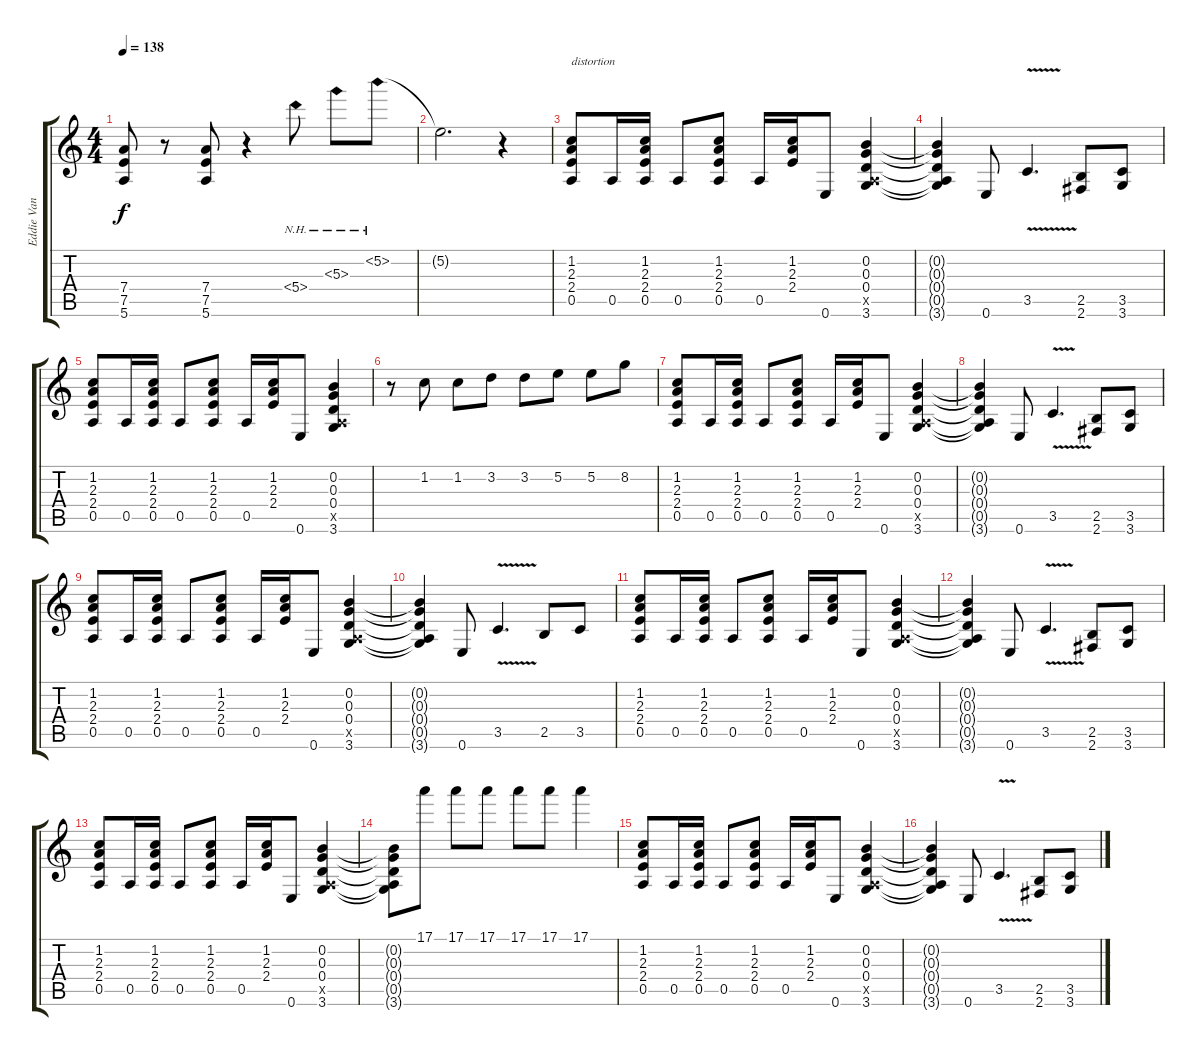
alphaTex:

\track ("Eddie Van Halen (Guitar)" "Eddie Van ") {instrument distortionguitar}
\staff {score tabs}
\tuning (E4 B3 G3 D3 A2 E2) {hide}
\ts (4 4)
\tempo 138
\clef g2
\ks c
(7.4 7.5 5.6).8{dy f} r.8 (7.4 7.5 5.6).8 r.4 5.4{nh}.8 5.3{nh}.8 5.2{nh}.8 |
5.2{t}.2{d} r.4 |
(1.2 2.3 2.4 0.5).8{txt "distortion" instrument distortionguitar} 0.5.16 (1.2 2.3 2.4 0.5).16 0.5.8 (1.2 2.3 2.4 0.5).8 0.5.16 (1.2 2.3 2.4).16 0.6.8 (0.2 0.3 0.4 0.5{x} 3.6).4 |
(0.2{t} 0.3{t} 0.4{t} 0.5{t} 3.6{t}).4 0.6.8 3.5{v}.4{d} (2.5 2.6).8 (3.5 3.6).8 |
(1.2 2.3 2.4 0.5).8 0.5.16 (1.2 2.3 2.4 0.5).16 0.5.8 (1.2 2.3 2.4 0.5).8 0.5.16 (1.2 2.3 2.4).16 0.6.8 (0.2 0.3 0.4 0.5{x} 3.6).4 |
r.8 1.2.8 1.2.8 3.2.8 3.2.8 5.2.8 5.2.8 8.2.8 |
(1.2 2.3 2.4 0.5).8 0.5.16 (1.2 2.3 2.4 0.5).16 0.5.8 (1.2 2.3 2.4 0.5).8 0.5.16 (1.2 2.3 2.4).16 0.6.8 (0.2 0.3 0.4 0.5{x} 3.6).4 |
(0.2{t} 0.3{t} 0.4{t} 0.5{t} 3.6{t}).4 0.6.8 3.5{v}.4{d} (2.5 2.6).8 (3.5 3.6).8 |
(1.2 2.3 2.4 0.5).8 0.5.16 (1.2 2.3 2.4 0.5).16 0.5.8 (1.2 2.3 2.4 0.5).8 0.5.16 (1.2 2.3 2.4).16 0.6.8 (0.2 0.3 0.4 0.5{x} 3.6).4 |
(0.2{t} 0.3{t} 0.4{t} 0.5{t} 3.6{t}).4 0.6.8 3.5{v}.4{d} 2.5.8 3.5.8 |
(1.2 2.3 2.4 0.5).8 0.5.16 (1.2 2.3 2.4 0.5).16 0.5.8 (1.2 2.3 2.4 0.5).8 0.5.16 (1.2 2.3 2.4).16 0.6.8 (0.2 0.3 0.4 0.5{x} 3.6).4 |
(0.2{t} 0.3{t} 0.4{t} 0.5{t} 3.6{t}).4 0.6.8 3.5{v}.4{d} (2.5 2.6).8 (3.5 3.6).8 |
(1.2 2.3 2.4 0.5).8 0.5.16 (1.2 2.3 2.4 0.5).16 0.5.8 (1.2 2.3 2.4 0.5).8 0.5.16 (1.2 2.3 2.4).16 0.6.8 (0.2 0.3 0.4 0.5{x} 3.6).4 |
(0.2{t} 0.3{t} 0.4{t} 0.5{t} 3.6{t}).8 17.1.8 17.1.8 17.1.8 17.1.8 17.1.8 17.1.4 |
(1.2 2.3 2.4 0.5).8 0.5.16 (1.2 2.3 2.4 0.5).16 0.5.8 (1.2 2.3 2.4 0.5).8 0.5.16 (1.2 2.3 2.4).16 0.6.8 (0.2 0.3 0.4 0.5{x} 3.6).4 |
(0.2{t} 0.3{t} 0.4{t} 0.5{t} 3.6{t}).4 0.6.8 3.5{v}.4{d} (2.5 2.6).8 (3.5 3.6).8
